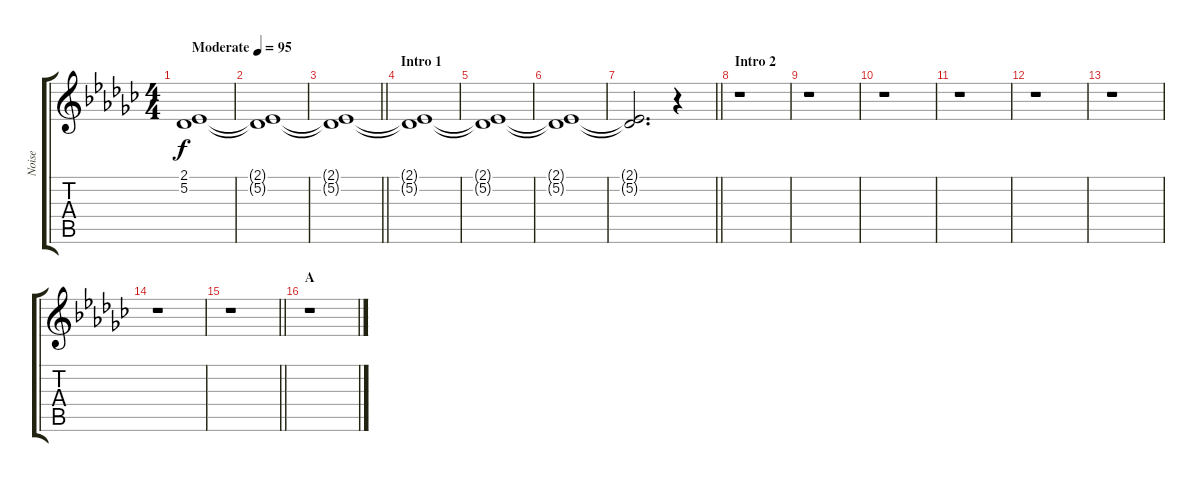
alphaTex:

\track ("Noise" "Noise") {instrument seashore}
\staff {score tabs}
\tuning (Db4 Ab3 E3 B2 Gb2 B1) {hide}
\ts (4 4)
\tempo (95 "Moderate")
\clef g2
\ks gb
(2.1 5.2).1{dy f instrument seashore} |
(2.1{t} 5.2{t}).1 |
\barLineRight lightlight
(2.1{t} 5.2{t}).1 |
\section ("" "Intro 1")
(2.1{t} 5.2{t}).1 |
(2.1{t} 5.2{t}).1 |
(2.1{t} 5.2{t}).1 |
\barLineRight lightlight
(2.1{t} 5.2{t}).2{d} r.4 |
\section ("" "Intro 2")
r.1 |
r.1 |
r.1 |
r.1 |
r.1 |
r.1 |
r.1 |
\barLineRight lightlight
r.1 |
\section ("" "A")
r.1
